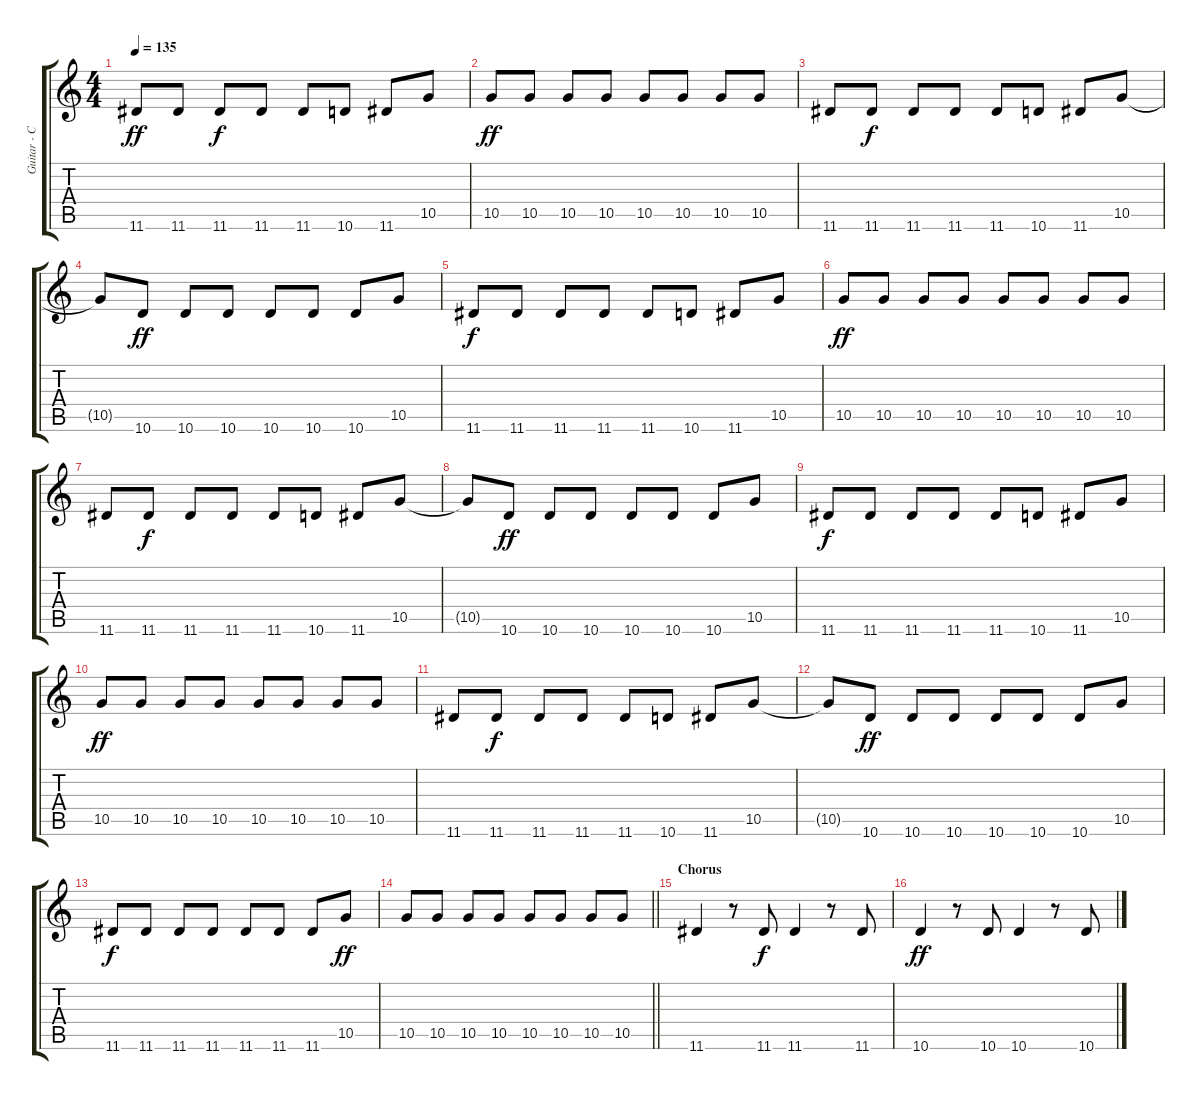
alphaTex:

\track ("Guitar - Cody Votolato" "Guitar - C") {instrument electricguitarclean}
\staff {score tabs}
\tuning (E4 B3 G3 D3 A2 E2) {hide}
\ts (4 4)
\tempo 135
\clef g2
\ks c
11.6.8{dy ff} 11.6.8 11.6.8{dy f} 11.6.8 11.6.8 10.6.8 11.6.8 10.5.8 |
10.5.8{dy ff} 10.5.8 10.5.8 10.5.8 10.5.8 10.5.8 10.5.8 10.5.8 |
11.6.8 11.6.8{dy f} 11.6.8 11.6.8 11.6.8 10.6.8 11.6.8 10.5.8 |
10.5{t}.8 10.6.8{dy ff} 10.6.8 10.6.8 10.6.8 10.6.8 10.6.8 10.5.8 |
11.6.8{dy f} 11.6.8 11.6.8 11.6.8 11.6.8 10.6.8 11.6.8 10.5.8 |
10.5.8{dy ff} 10.5.8 10.5.8 10.5.8 10.5.8 10.5.8 10.5.8 10.5.8 |
11.6.8 11.6.8{dy f} 11.6.8 11.6.8 11.6.8 10.6.8 11.6.8 10.5.8 |
10.5{t}.8 10.6.8{dy ff} 10.6.8 10.6.8 10.6.8 10.6.8 10.6.8 10.5.8 |
11.6.8{dy f} 11.6.8 11.6.8 11.6.8 11.6.8 10.6.8 11.6.8 10.5.8 |
10.5.8{dy ff} 10.5.8 10.5.8 10.5.8 10.5.8 10.5.8 10.5.8 10.5.8 |
11.6.8 11.6.8{dy f} 11.6.8 11.6.8 11.6.8 10.6.8 11.6.8 10.5.8 |
10.5{t}.8 10.6.8{dy ff} 10.6.8 10.6.8 10.6.8 10.6.8 10.6.8 10.5.8 |
11.6.8{dy f} 11.6.8 11.6.8 11.6.8 11.6.8 11.6.8 11.6.8 10.5.8{dy ff} |
\barLineRight lightlight
10.5.8 10.5.8 10.5.8 10.5.8 10.5.8 10.5.8 10.5.8 10.5.8 |
\section ("" "Chorus")
11.6.4 r.8 11.6.8{dy f} 11.6.4 r.8 11.6.8 |
10.6.4{dy ff} r.8 10.6.8 10.6.4 r.8 10.6.8
